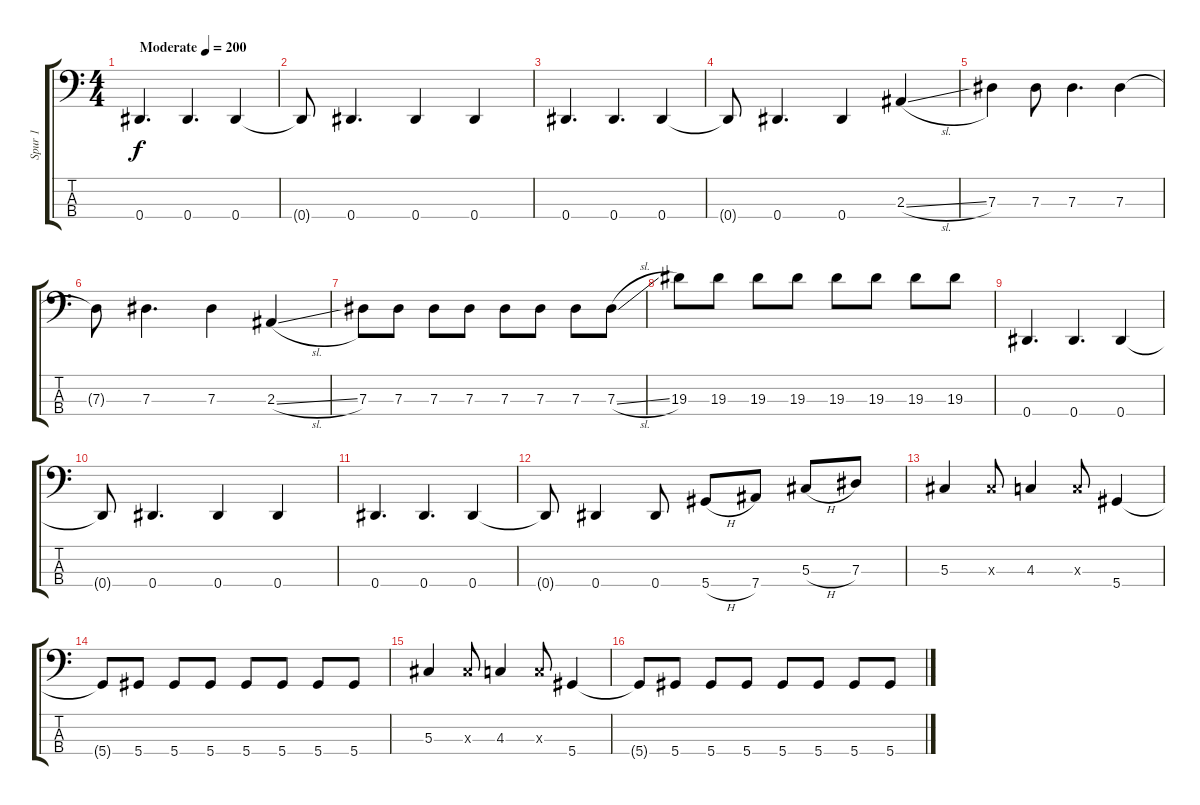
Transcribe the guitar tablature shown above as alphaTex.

\track ("Spur 1" "Spur 1") {instrument electricbassfinger}
\staff {score tabs}
\tuning (Gb2 Db2 Ab1 Eb1) {hide}
\ts (4 4)
\tempo (200 "Moderate")
\clef f4
\ks c
0.4.4{d dy f instrument electricbassfinger} 0.4.4{d} 0.4.4 |
0.4{t}.8 0.4.4{d} 0.4.4 0.4.4 |
0.4.4{d} 0.4.4{d} 0.4.4 |
0.4{t}.8 0.4.4{d} 0.4.4 2.3{sl}.4 |
7.3.4 7.3.8 7.3.4{d} 7.3.4 |
7.3{t}.8 7.3.4{d} 7.3.4 2.3{sl}.4 |
7.3.8 7.3.8 7.3.8 7.3.8 7.3.8 7.3.8 7.3.8 7.3{sl}.8 |
19.3.8 19.3.8 19.3.8 19.3.8 19.3.8 19.3.8 19.3.8 19.3.8 |
0.4.4{d} 0.4.4{d} 0.4.4 |
0.4{t}.8 0.4.4{d} 0.4.4 0.4.4 |
0.4.4{d} 0.4.4{d} 0.4.4 |
0.4{t}.8 0.4.4 0.4.8 5.4{h}.8 7.4.8 5.3{h}.8 7.3.8 |
5.3.4 5.3{x}.8 4.3.4 4.3{x}.8 5.4.4 |
5.4{t}.8 5.4.8 5.4.8 5.4.8 5.4.8 5.4.8 5.4.8 5.4.8 |
5.3.4 5.3{x}.8 4.3.4 4.3{x}.8 5.4.4 |
5.4{t}.8 5.4.8 5.4.8 5.4.8 5.4.8 5.4.8 5.4.8 5.4.8
